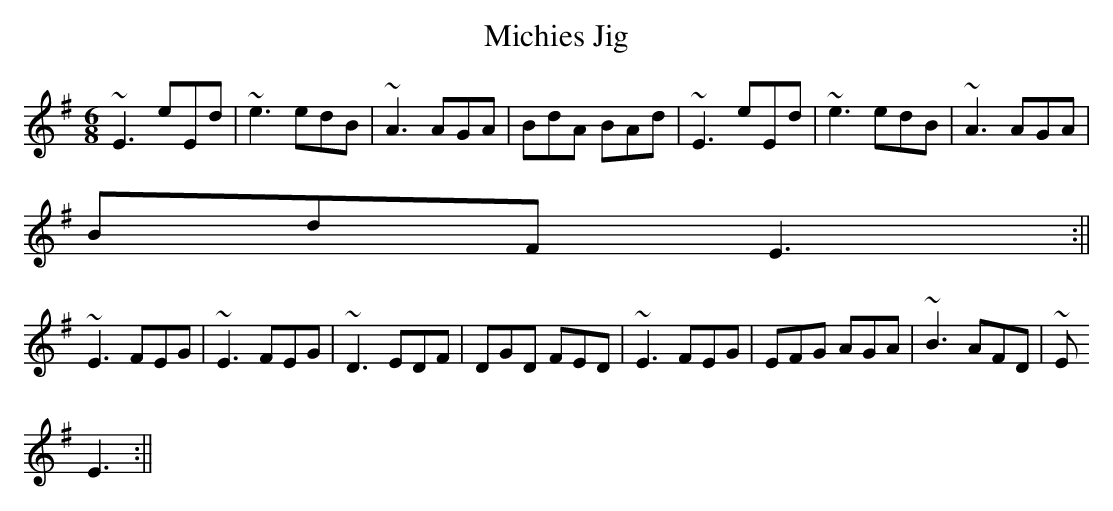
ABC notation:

X:1
T:Michies Jig
M:6/8
L:1/8
K:Em
~E3 eEd | ~e3 edB | ~A3 AGA | BdA BAd | ~E3 eEd | ~e3 edB | ~A3 AGA |
BdF E3 :||
~E3 FEG | ~E3 FEG | ~D3 EDF | DGD FED | ~E3 FEG | EFG AGA | ~B3 AFD | ~E
3 E3 :||
